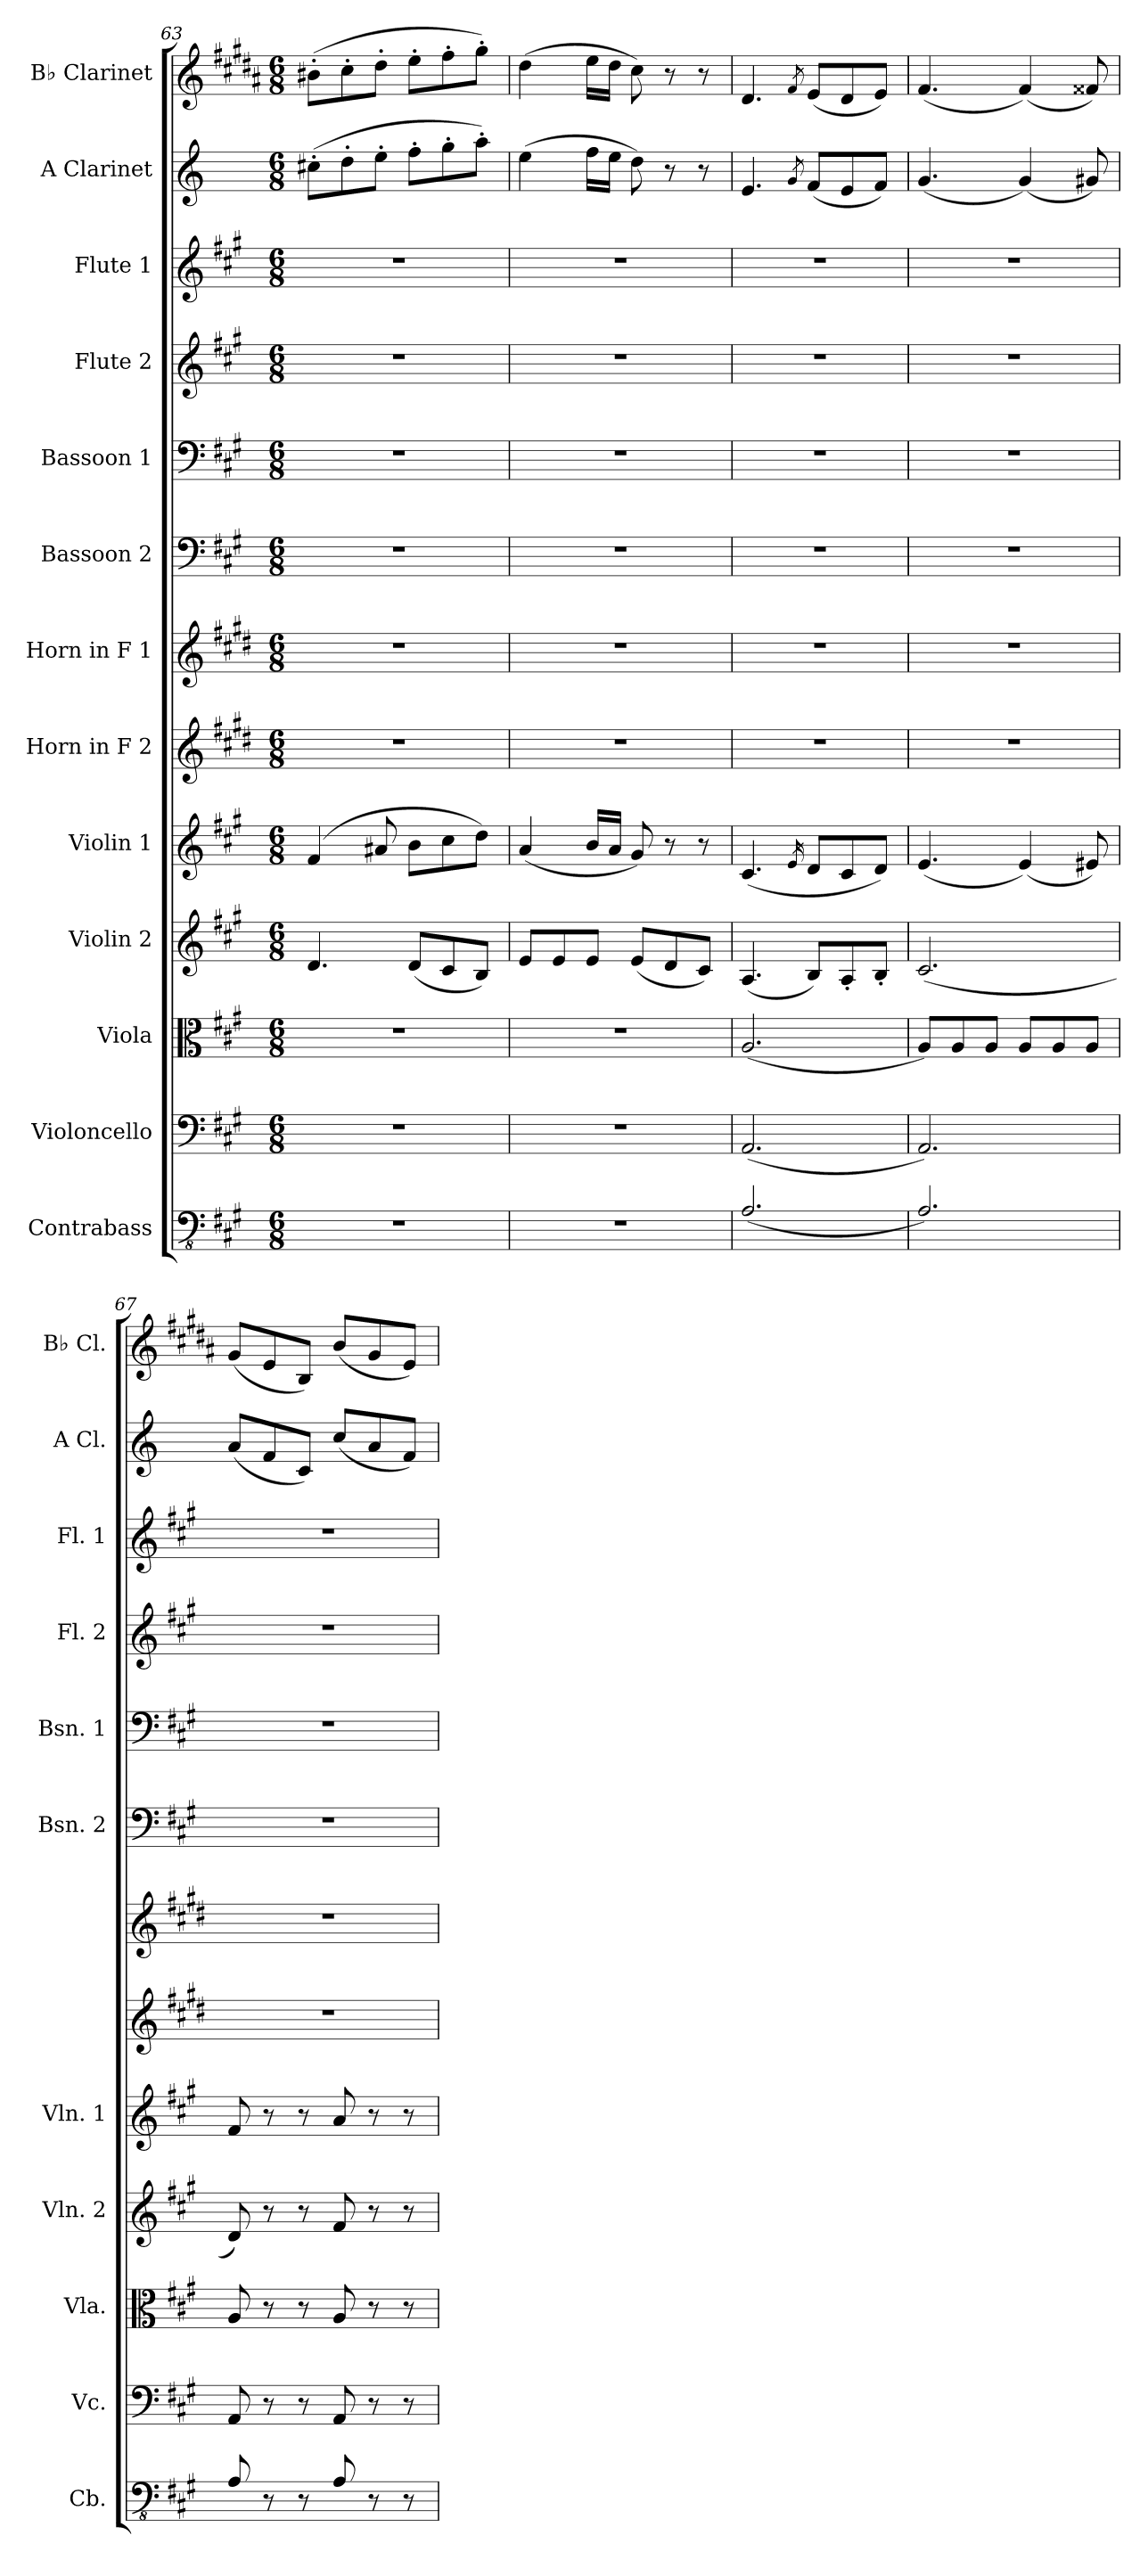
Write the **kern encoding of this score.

**kern	**kern	**kern	**kern	**kern	**kern	**kern	**kern	**kern	**kern	**kern	**kern	**kern
*part13	*part12	*part11	*part10	*part9	*part8	*part7	*part6	*part5	*part4	*part3	*part2	*part1
*staff13	*staff12	*staff11	*staff10	*staff9	*staff8	*staff7	*staff6	*staff5	*staff4	*staff3	*staff2	*staff1
*I"Contrabass	*I"Violoncello	*I"Viola	*I"Violin 2	*I"Violin 1	*I"Horn in F 2	*I"Horn in F 1	*I"Bassoon 2	*I"Bassoon 1	*I"Flute 2	*I"Flute 1	*I"A Clarinet	*I"B♭ Clarinet
*I'Cb.	*I'Vc.	*I'Vla.	*I'Vln. 2	*I'Vln. 1	*	*	*I'Bsn. 2	*I'Bsn. 1	*I'Fl. 2	*I'Fl. 1	*I'A Cl.	*I'B♭ Cl.
*clefFv4	*clefF4	*clefC3	*clefG2	*clefG2	*clefG2	*clefG2	*clefF4	*clefF4	*clefG2	*clefG2	*clefG2	*clefG2
*ITrd7c12	*	*	*	*	*ITrd4c7	*ITrd4c7	*	*	*	*	*ITrd2c3	*ITrd1c2
*k[f#c#g#]	*k[f#c#g#]	*k[f#c#g#]	*k[f#c#g#]	*k[f#c#g#]	*k[f#c#g#]	*k[f#c#g#]	*k[f#c#g#]	*k[f#c#g#]	*k[f#c#g#]	*k[f#c#g#]	*k[f#c#g#]	*k[f#c#g#]
*M6/8	*M6/8	*M6/8	*M6/8	*M6/8	*M6/8	*M6/8	*M6/8	*M6/8	*M6/8	*M6/8	*M6/8	*M6/8
=63	=63	=63	=63	=63	=63	=63	=63	=63	=63	=63	=63	=63
2.r	2.r	2.r	4.d/	(>4f#/	2.r	2.r	2.r	2.r	2.r	2.r	(>8a#X'\L	(>8a#X'\L
.	.	.	.	.	.	.	.	.	.	.	8b'\	8b'\
.	.	.	.	8a#X/	.	.	.	.	.	.	8cc#'\J	8cc#'\J
.	.	.	(<8d/L	8b\L	.	.	.	.	.	.	8dd'\L	8dd'\L
.	.	.	8c#/	8cc#\	.	.	.	.	.	.	8ee'\	8ee'\
.	.	.	8B/J)	8dd\J)	.	.	.	.	.	.	8ff#'\J)	8ff#'\J)
=64	=64	=64	=64	=64	=64	=64	=64	=64	=64	=64	=64	=64
2.r	2.r	2.r	8e/L	(<4a/	2.r	2.r	2.r	2.r	2.r	2.r	(>4cc#\	(>4cc#\
.	.	.	8e/	.	.	.	.	.	.	.	.	.
.	.	.	8e/J	16b/LL	.	.	.	.	.	.	16dd\LL	16dd\LL
.	.	.	.	16a/JJ	.	.	.	.	.	.	16cc#\JJ	16cc#\JJ
.	.	.	(<8e/L	8g#/)	.	.	.	.	.	.	8b\)	8b\)
.	.	.	8d/	8r	.	.	.	.	.	.	8r	8r
.	.	.	8c#/J)	8r	.	.	.	.	.	.	8r	8r
=65	=65	=65	=65	=65	=65	=65	=65	=65	=65	=65	=65	=65
(<2.AAA/	(<2.AA/	(<2.A/	(<4.A/	(<4.c#/	2.r	2.r	2.r	2.r	2.r	2.r	4.c#/	4.c#/
.	.	.	.	16qe/	.	.	.	.	.	.	8qe/	8qe/
.	.	.	8B/L)	8d/L	.	.	.	.	.	.	(<8d/L	(<8d/L
.	.	.	8A'/	8c#/	.	.	.	.	.	.	8c#/	8c#/
.	.	.	8B'/J	8d/J)	.	.	.	.	.	.	8d/J)	8d/J)
=66	=66	=66	=66	=66	=66	=66	=66	=66	=66	=66	=66	=66
2.AAA/)	2.AA/)	8A/L)	(<2.c#/	(<4.e/	2.r	2.r	2.r	2.r	2.r	2.r	(<4.e/	(<4.e/
.	.	8A/	.	.	.	.	.	.	.	.	.	.
.	.	8A/J	.	.	.	.	.	.	.	.	.	.
.	.	8A/L	.	(<4e/)	.	.	.	.	.	.	(<4e/)	(<4e/)
.	.	8A/	.	.	.	.	.	.	.	.	.	.
.	.	8A/J	.	8e#X/)	.	.	.	.	.	.	8e#X/)	8e#X/)
!!LO:PB:g=z
=67	=67	=67	=67	=67	=67	=67	=67	=67	=67	=67	=67	=67
8AAA/	8AA/	8A/	8d/)	8f#/	2.r	2.r	2.r	2.r	2.r	2.r	(<8f#/L	(<8f#/L
8r	8r	8r	8r	8r	.	.	.	.	.	.	8d/	8d/
8r	8r	8r	8r	8r	.	.	.	.	.	.	8A/J)	8A/J)
8AAA/	8AA/	8A/	8f#/	8a/	.	.	.	.	.	.	(<8a/L	(<8a/L
8r	8r	8r	8r	8r	.	.	.	.	.	.	8f#/	8f#/
8r	8r	8r	8r	8r	.	.	.	.	.	.	8d/J)	8d/J)
=	=	=	=	=	=	=	=	=	=	=	=	=
*-	*-	*-	*-	*-	*-	*-	*-	*-	*-	*-	*-	*-
